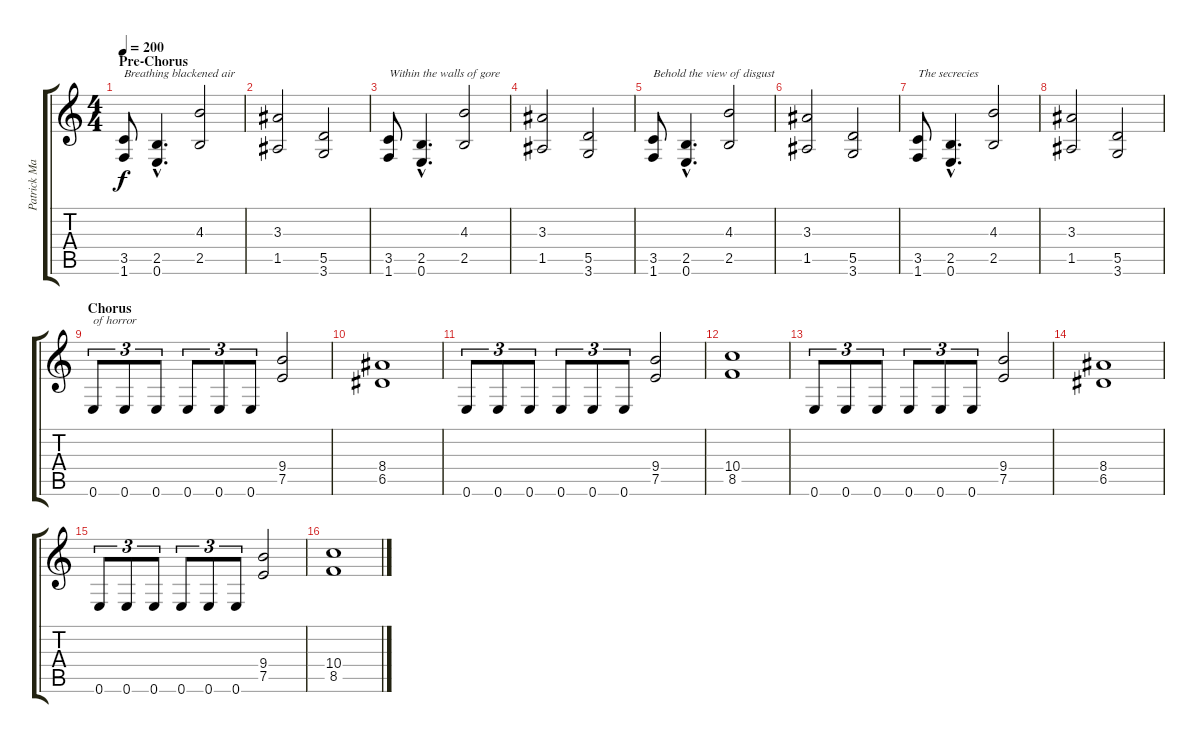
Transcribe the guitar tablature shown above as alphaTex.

\track ("Patrick Mameli " "Patrick Ma") {instrument distortionguitar}
\staff {score tabs}
\tuning (E4 B3 G3 D3 A2 E2) {hide}
\ts (4 4)
\section ("" "Pre-Chorus")
\tempo 200
\clef g2
\ks c
(3.5 1.6).8{txt "Breathing blackened air" dy f} (2.5{hac} 0.6{hac}).4{d} (4.3 2.5).2 |
(3.3 1.5).2 (5.5 3.6).2 |
(3.5 1.6).8{txt "Within the walls of gore"} (2.5{hac} 0.6{hac}).4{d} (4.3 2.5).2 |
(3.3 1.5).2 (5.5 3.6).2 |
(3.5 1.6).8{txt "Behold the view of disgust"} (2.5{hac} 0.6{hac}).4{d} (4.3 2.5).2 |
(3.3 1.5).2 (5.5 3.6).2 |
(3.5 1.6).8{txt "The secrecies "} (2.5{hac} 0.6{hac}).4{d} (4.3 2.5).2 |
(3.3 1.5).2 (5.5 3.6).2 |
\section ("" "Chorus")
0.6.8{tu (3 2) txt "of horror"} 0.6.8{tu (3 2)} 0.6.8{tu (3 2)} 0.6.8{tu (3 2)} 0.6.8{tu (3 2)} 0.6.8{tu (3 2)} (9.4 7.5).2 |
(8.4 6.5).1 |
0.6.8{tu (3 2)} 0.6.8{tu (3 2)} 0.6.8{tu (3 2)} 0.6.8{tu (3 2)} 0.6.8{tu (3 2)} 0.6.8{tu (3 2)} (9.4 7.5).2 |
(10.4 8.5).1 |
0.6.8{tu (3 2)} 0.6.8{tu (3 2)} 0.6.8{tu (3 2)} 0.6.8{tu (3 2)} 0.6.8{tu (3 2)} 0.6.8{tu (3 2)} (9.4 7.5).2 |
(8.4 6.5).1 |
0.6.8{tu (3 2)} 0.6.8{tu (3 2)} 0.6.8{tu (3 2)} 0.6.8{tu (3 2)} 0.6.8{tu (3 2)} 0.6.8{tu (3 2)} (9.4 7.5).2 |
(10.4 8.5).1
